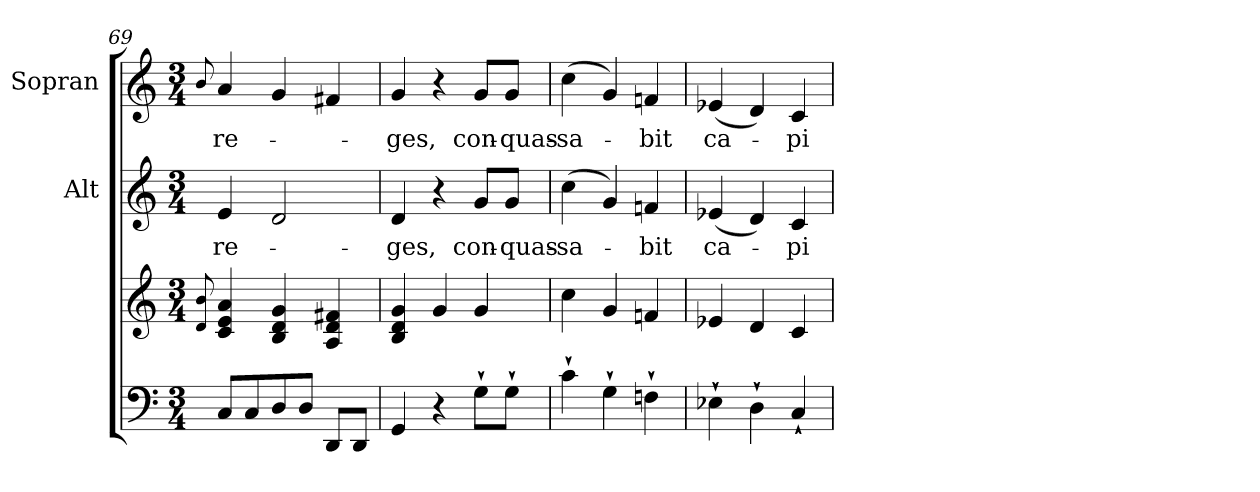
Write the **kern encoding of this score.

**kern	**kern	**kern	**text	**kern	**text
*part3	*part3	*part2	*part2	*part1	*part1
*staff4	*staff3	*staff2	*staff2	*staff1	*staff1
*	*	*I"Alt	*	*I"Sopran	*
*	*	*I'A.	*	*I'S.	*
!!LO:LB:g=z
*clefF4	*clefG2	*clefG2	*	*clefG2	*
*k[]	*k[]	*k[]	*	*k[]	*
*C:	*C:	*C:	*	*C:	*
*M3/4	*M3/4	*M3/4	*	*M3/4	*
=69	=69	=69	=69	=69	=69
.	8qqd/ 8qqb/	.	.	8qqb/	.
!	!	!	!LO:LY:b	!	!LO:LY:b
8C/L	4c/ 4e/ 4a/	4e/	re-	4a/	re-
8C/	.	.	.	.	.
8D/	4B/ 4d/ 4g/	2d/	.	4g/	.
8D/J	.	.	.	.	.
8DD/L	4A/ 4d/ 4f#X/	.	.	4f#X/	.
8DD/J	.	.	.	.	.
=70	=70	=70	=70	=70	=70
!	!	!	!LO:LY:b	!	!LO:LY:b
4GG/	4B/ 4d/ 4g/	4d/	-ges,	4g/	-ges,
4r	4g/	4r	.	4r	.
!	!	!	!LO:LY:b	!	!LO:LY:b
8G`>\L	4g/	8g/L	con-	8g/L	con-
!	!	!	!LO:LY:b	!	!LO:LY:b
8G`>\J	.	8g/J	-quas-	8g/J	-quas-
=71	=71	=71	=71	=71	=71
!	!	!	!LO:LY:b	!	!LO:LY:b
4c`>\	4cc\	(>4cc\	-sa-	(>4cc\	-sa-
4G`>\	4g/	4g/)	.	4g/)	.
!	!	!	!LO:LY:b	!	!LO:LY:b
4Fn`>\	4fn/	4fn/	-bit	4fn/	-bit
=72	=72	=72	=72	=72	=72
!	!	!	!LO:LY:b	!	!LO:LY:b
4E-X`>\	4e-X/	(<4e-X/	ca-	(<4e-X/	ca-
4D`>\	4d/	4d/)	.	4d/)	.
!	!	!	!LO:LY:b	!	!LO:LY:b
4C`</	4c/	4c/	-pi-	4c/	-pi-
=	=	=	=	=	=
*-	*-	*-	*-	*-	*-
